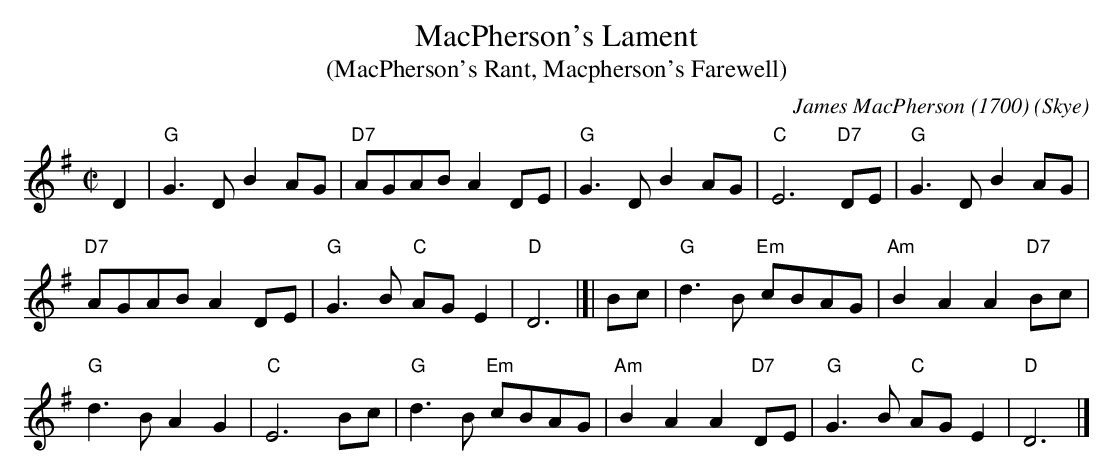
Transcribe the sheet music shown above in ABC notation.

X:1
T: MacPherson's Lament
T: (MacPherson's Rant, Macpherson's Farewell)
C: James MacPherson (1700)
O: Skye
M: C|
L: 1/8
K: Dmix
D2 |\
"G"G3D B2AG | "D7"AGAB A2DE |\
"G"G3D B2AG | "C"E6 "D7"DE |\
"G"G3D B2AG |
"D7"AGAB A2DE |\
"G"G3B "C"AGE2 | "D"D6 |[|\
Bc |\
"G"d3B "Em"cBAG | "Am"B2A2 A2"D7"Bc |
"G"d3B A2G2 | "C"E6 Bc |\
"G"d3B "Em"cBAG | "Am"B2A2 A2"D7"DE |\
"G"G3B "C"AGE2 | "D"D6 |]
